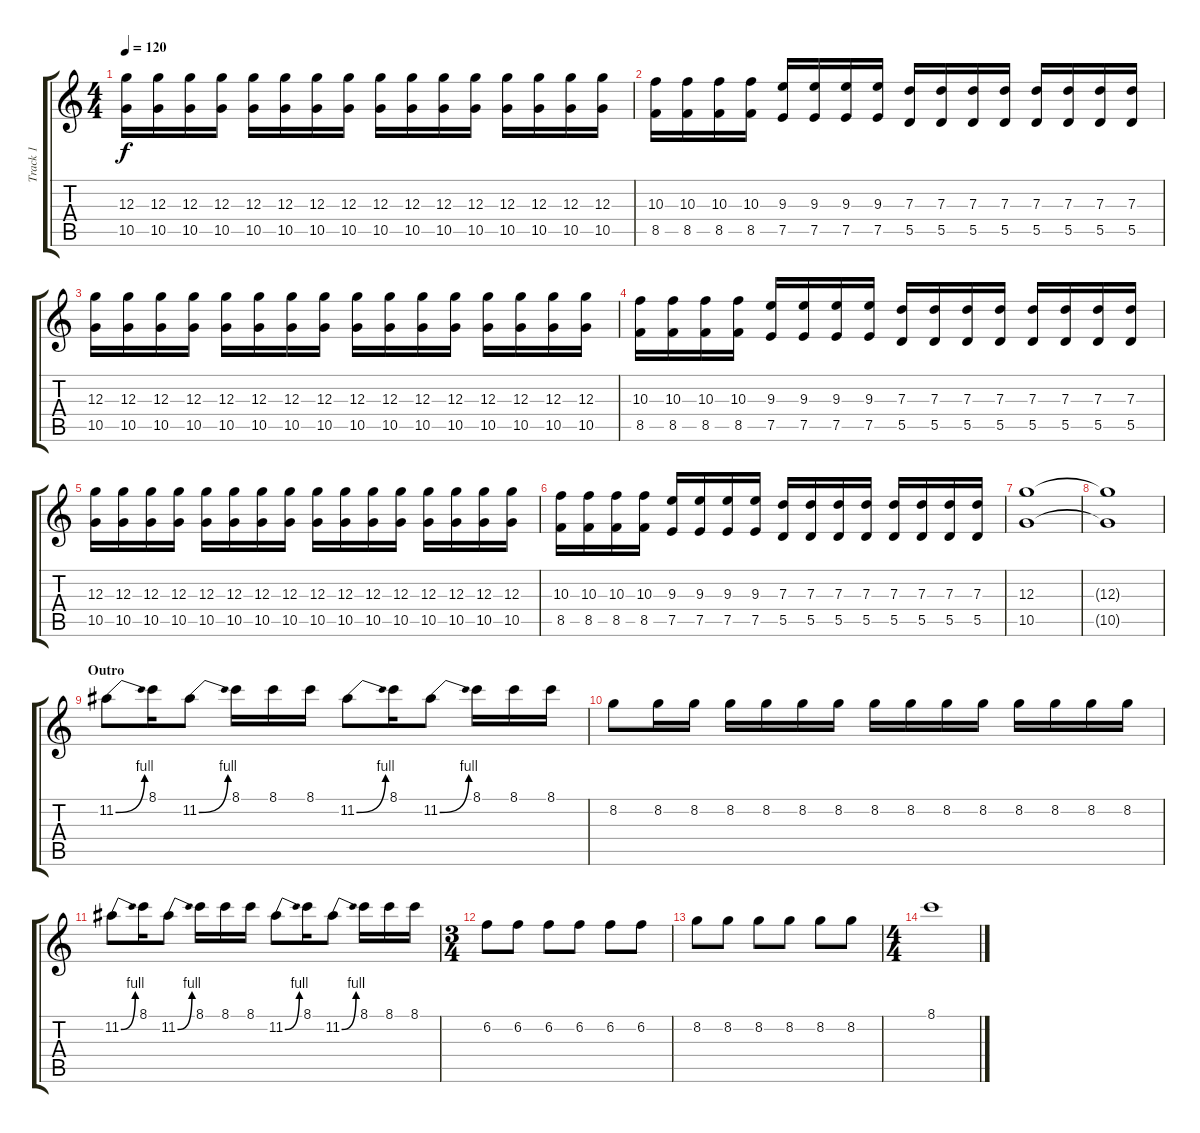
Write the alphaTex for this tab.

\track ("Track 1" "Track 1") {instrument overdrivenguitar}
\staff {score tabs}
\tuning (E4 B3 G3 D3 A2 E2) {hide}
\ts (4 4)
\tempo 120
\clef g2
\ks c
(12.3 10.5).16{dy f} (12.3 10.5).16 (12.3 10.5).16 (12.3 10.5).16 (12.3 10.5).16 (12.3 10.5).16 (12.3 10.5).16 (12.3 10.5).16 (12.3 10.5).16 (12.3 10.5).16 (12.3 10.5).16 (12.3 10.5).16 (12.3 10.5).16 (12.3 10.5).16 (12.3 10.5).16 (12.3 10.5).16 |
(10.3 8.5).16 (10.3 8.5).16 (10.3 8.5).16 (10.3 8.5).16 (9.3 7.5).16 (9.3 7.5).16 (9.3 7.5).16 (9.3 7.5).16 (7.3 5.5).16 (7.3 5.5).16 (7.3 5.5).16 (7.3 5.5).16 (7.3 5.5).16 (7.3 5.5).16 (7.3 5.5).16 (7.3 5.5).16 |
(12.3 10.5).16 (12.3 10.5).16 (12.3 10.5).16 (12.3 10.5).16 (12.3 10.5).16 (12.3 10.5).16 (12.3 10.5).16 (12.3 10.5).16 (12.3 10.5).16 (12.3 10.5).16 (12.3 10.5).16 (12.3 10.5).16 (12.3 10.5).16 (12.3 10.5).16 (12.3 10.5).16 (12.3 10.5).16 |
(10.3 8.5).16 (10.3 8.5).16 (10.3 8.5).16 (10.3 8.5).16 (9.3 7.5).16 (9.3 7.5).16 (9.3 7.5).16 (9.3 7.5).16 (7.3 5.5).16 (7.3 5.5).16 (7.3 5.5).16 (7.3 5.5).16 (7.3 5.5).16 (7.3 5.5).16 (7.3 5.5).16 (7.3 5.5).16 |
(12.3 10.5).16 (12.3 10.5).16 (12.3 10.5).16 (12.3 10.5).16 (12.3 10.5).16 (12.3 10.5).16 (12.3 10.5).16 (12.3 10.5).16 (12.3 10.5).16 (12.3 10.5).16 (12.3 10.5).16 (12.3 10.5).16 (12.3 10.5).16 (12.3 10.5).16 (12.3 10.5).16 (12.3 10.5).16 |
(10.3 8.5).16 (10.3 8.5).16 (10.3 8.5).16 (10.3 8.5).16 (9.3 7.5).16 (9.3 7.5).16 (9.3 7.5).16 (9.3 7.5).16 (7.3 5.5).16 (7.3 5.5).16 (7.3 5.5).16 (7.3 5.5).16 (7.3 5.5).16 (7.3 5.5).16 (7.3 5.5).16 (7.3 5.5).16 |
(12.3 10.5).1 |
(12.3{t} 10.5{t}).1 |
\section ("" "Outro")
11.2{be (bend 0 0 60 4)}.8 8.1.16 11.2{be (bend 0 0 60 4)}.8 8.1.16 8.1.16 8.1.16 11.2{be (bend 0 0 60 4)}.8 8.1.16 11.2{be (bend 0 0 60 4)}.8 8.1.16 8.1.16 8.1.16 |
8.2.8 8.2.16 8.2.16 8.2.16 8.2.16 8.2.16 8.2.16 8.2.16 8.2.16 8.2.16 8.2.16 8.2.16 8.2.16 8.2.16 8.2.16 |
11.2{be (bend 0 0 60 4)}.8 8.1.16 11.2{be (bend 0 0 60 4)}.8 8.1.16 8.1.16 8.1.16 11.2{be (bend 0 0 60 4)}.8 8.1.16 11.2{be (bend 0 0 60 4)}.8 8.1.16 8.1.16 8.1.16 |
\ts (3 4)
6.2.8 6.2.8 6.2.8 6.2.8 6.2.8 6.2.8 |
8.2.8 8.2.8 8.2.8 8.2.8 8.2.8 8.2.8 |
\ts (4 4)
8.1.1
